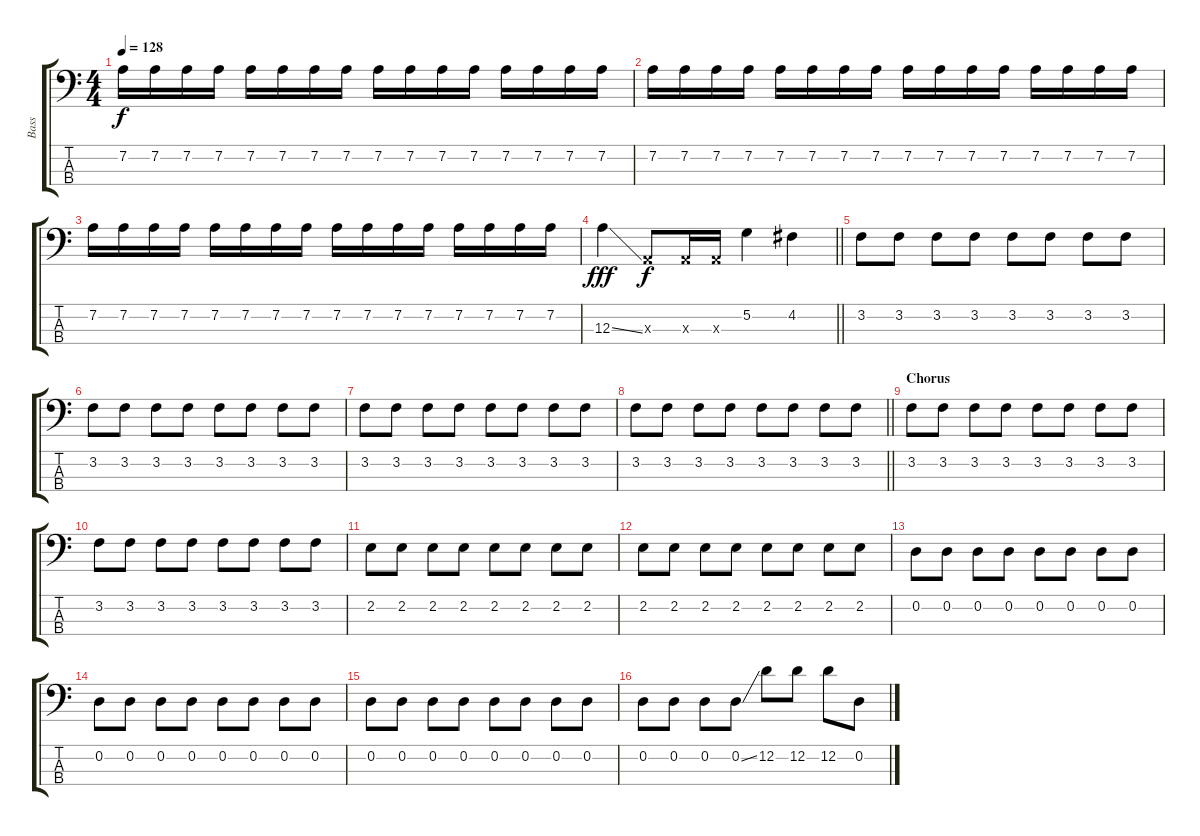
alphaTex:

\track ("Bass" "Bass") {instrument electricbassfinger}
\staff {score tabs}
\tuning (G2 D2 A1 D1) {hide}
\ts (4 4)
\tempo 128
\clef f4
\ks c
7.2.16{dy f} 7.2.16 7.2.16 7.2.16 7.2.16 7.2.16 7.2.16 7.2.16 7.2.16 7.2.16 7.2.16 7.2.16 7.2.16 7.2.16 7.2.16 7.2.16 |
7.2.16 7.2.16 7.2.16 7.2.16 7.2.16 7.2.16 7.2.16 7.2.16 7.2.16 7.2.16 7.2.16 7.2.16 7.2.16 7.2.16 7.2.16 7.2.16 |
7.2.16 7.2.16 7.2.16 7.2.16 7.2.16 7.2.16 7.2.16 7.2.16 7.2.16 7.2.16 7.2.16 7.2.16 7.2.16 7.2.16 7.2.16 7.2.16 |
\barLineRight lightlight
12.3{ss}.4{dy fff} 0.3{x}.8{dy f} 0.3{x}.16 0.3{x}.16 5.2.4 4.2.4 |
3.2.8 3.2.8 3.2.8 3.2.8 3.2.8 3.2.8 3.2.8 3.2.8 |
3.2.8 3.2.8 3.2.8 3.2.8 3.2.8 3.2.8 3.2.8 3.2.8 |
3.2.8 3.2.8 3.2.8 3.2.8 3.2.8 3.2.8 3.2.8 3.2.8 |
\barLineRight lightlight
3.2.8 3.2.8 3.2.8 3.2.8 3.2.8 3.2.8 3.2.8 3.2.8 |
\section ("" "Chorus")
3.2.8 3.2.8 3.2.8 3.2.8 3.2.8 3.2.8 3.2.8 3.2.8 |
3.2.8 3.2.8 3.2.8 3.2.8 3.2.8 3.2.8 3.2.8 3.2.8 |
2.2.8 2.2.8 2.2.8 2.2.8 2.2.8 2.2.8 2.2.8 2.2.8 |
2.2.8 2.2.8 2.2.8 2.2.8 2.2.8 2.2.8 2.2.8 2.2.8 |
0.2.8 0.2.8 0.2.8 0.2.8 0.2.8 0.2.8 0.2.8 0.2.8 |
0.2.8 0.2.8 0.2.8 0.2.8 0.2.8 0.2.8 0.2.8 0.2.8 |
0.2.8 0.2.8 0.2.8 0.2.8 0.2.8 0.2.8 0.2.8 0.2.8 |
0.2.8 0.2.8 0.2.8 0.2{ss}.8 12.2.8 12.2.8 12.2.8 0.2{ss}.8
